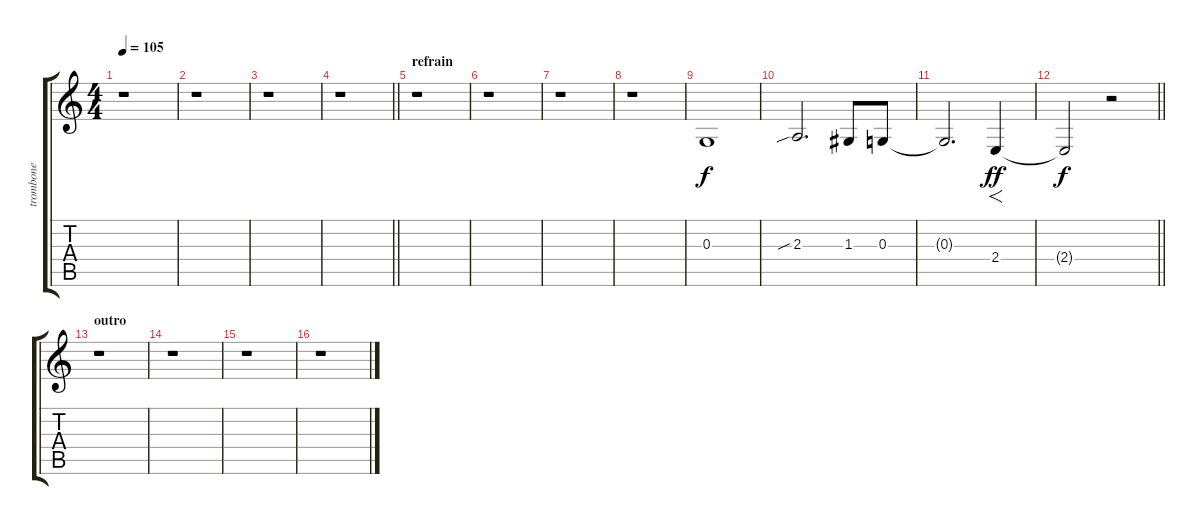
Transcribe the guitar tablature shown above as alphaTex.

\track ("trombone" "trombone") {instrument trombone}
\staff {score tabs}
\tuning (E4 B3 G3 D3 A2 E2) {hide}
\ts (4 4)
\tempo 105
\clef g2
\ks c
r.1{dy f} |
r.1 |
r.1 |
\barLineRight lightlight
r.1 |
\section ("" "refrain")
r.1 |
r.1 |
r.1 |
r.1 |
0.3.1 |
2.3{sib}.2{d} 1.3.8 0.3.8 |
0.3{t}.2{d} 2.4.4{f dy ff} |
\barLineRight lightlight
2.4{t}.2{dy f} r.2 |
\section ("" "outro")
r.1 |
r.1 |
r.1 |
r.1
